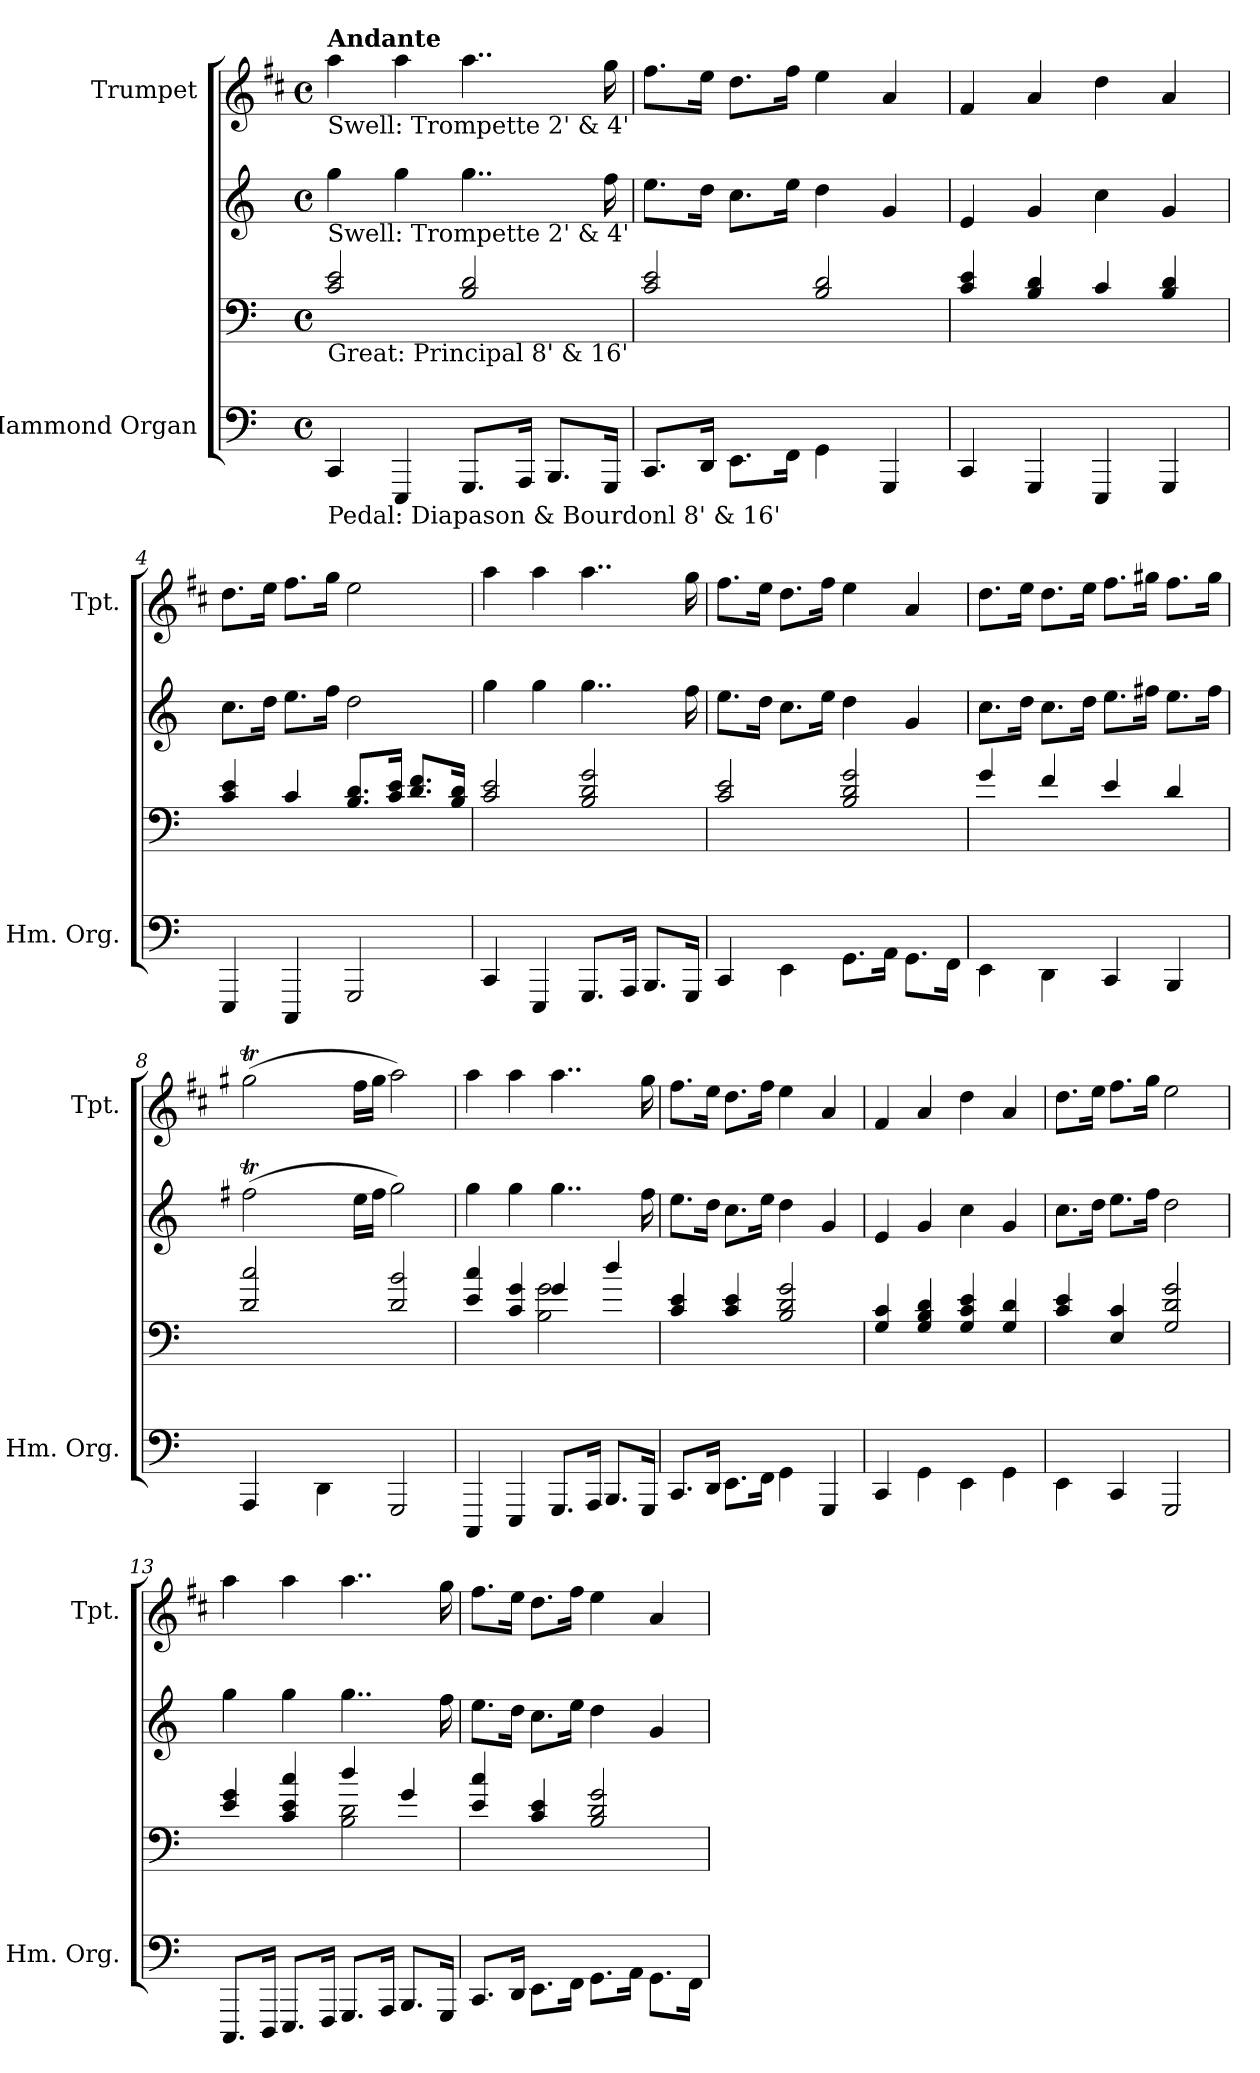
**kern	**kern	**kern	**kern
*part2	*part2	*part2	*part1
*staff4	*staff3	*staff2	*staff1
*I"Hammond Organ	*	*	*I"Trumpet
*I'Hm. Org.	*	*	*I'Tpt.
*clefF4	*clefF4	*clefG2	*clefG2
*	*	*	*ITrd1c2
*k[]	*k[]	*k[]	*k[]
*M4/4	*M4/4	*M4/4	*M4/4
*met(c)	*met(c)	*met(c)	*met(c)
=1	=1	=1	=1
!	!	!	!LO:TX:a:B:t=Andante
!	!	!	!LO:TX:b:t=Swell&colon; Trompette 2' & 4'
!	!	!LO:TX:b:t=Swell&colon; Trompette 2' & 4'	!
!	!LO:TX:b:t=Great&colon; Principal 8' & 16'	!	!
!LO:TX:b:t=Pedal&colon; Diapason & Bourdonl 8' & 16'	!	!	!
4CC/	2c/ 2e/	4gg\	4gg\
4EEE/	.	4gg\	4gg\
8.GGG/L	2B/ 2d/	4..gg\	4..gg\
16AAA/Jk	.	.	.
8.BBB/L	.	.	.
16GGG/Jk	.	16ff\	16ff\
=2	=2	=2	=2
8.CC/L	2c/ 2e/	8.ee\L	8.ee\L
16DD/Jk	.	16dd\Jk	16dd\Jk
8.EE\L	.	8.cc\L	8.cc\L
16FF\Jk	.	16ee\Jk	16ee\Jk
4GG\	2B/ 2d/	4dd\	4dd\
4GGG/	.	4g/	4g/
=3	=3	=3	=3
4CC/	4c/ 4e/	4e/	4e/
4GGG/	4B/ 4d/	4g/	4g/
4EEE/	4c/	4cc\	4cc\
4GGG/	4B/ 4d/	4g/	4g/
=4	=4	=4	=4
4EEE/	4c/ 4e/	8.cc\L	8.cc\L
.	.	16dd\Jk	16dd\Jk
4CCC/	4c/	8.ee\L	8.ee\L
.	.	16ff\Jk	16ff\Jk
2GGG/	8.B/ 8.d/L	2dd\	2dd\
.	16c/ 16e/Jk	.	.
.	8.d/ 8.f/L	.	.
.	16B/ 16d/Jk	.	.
=5	=5	=5	=5
4CC/	2c/ 2e/	4gg\	4gg\
4EEE/	.	4gg\	4gg\
8.GGG/L	2B/ 2d/ 2g/	4..gg\	4..gg\
16AAA/Jk	.	.	.
8.BBB/L	.	.	.
16GGG/Jk	.	16ff\	16ff\
=6	=6	=6	=6
4CC/	2c/ 2e/	8.ee\L	8.ee\L
.	.	16dd\Jk	16dd\Jk
4EE\	.	8.cc\L	8.cc\L
.	.	16ee\Jk	16ee\Jk
8.GG\L	2B/ 2d/ 2g/	4dd\	4dd\
16AA\Jk	.	.	.
8.GG\L	.	4g/	4g/
16FF\Jk	.	.	.
!!LO:LB:g=z
=7	=7	=7	=7
4EE\	4g/	8.cc\L	8.cc\L
.	.	16dd\Jk	16dd\Jk
4DD\	4f/	8.cc\L	8.cc\L
.	.	16dd\Jk	16dd\Jk
4CC/	4e/	8.ee\L	8.ee\L
.	.	16ff#X\Jk	16ff#X\Jk
4BBB/	4d/	8.ee\L	8.ee\L
.	.	16ff#\Jk	16ff#\Jk
=8	=8	=8	=8
*	*	*^	*^
4AAA/	2d/ 2cc/	(>2ff#Xt\	16ggyy	(>2ff#Xt\	16ggyy
.	.	.	16ff#yy	.	16ff#yy
.	.	.	16ggyy	.	16ggyy
.	.	.	16ff#yy	.	16ff#yy
4DD\	.	.	16ggyy	.	16ggyy
.	.	.	16ff#yy	.	16ff#yy
.	.	.	16ee\LL	.	16ee\LL
.	.	.	16ff#\JJ	.	16ff#\JJ
2GGG/	2d/ 2b/	2gg\)	2ryy	2gg\)	2ryy
*	*	*v	*v	*	*
*	*	*	*v	*v
=9	=9	=9	=9
*	*^	*	*
4CCC/	4e/ 4cc/	2ryy	4gg\	4gg\
4EEE/	4c/ 4g/	.	4gg\	4gg\
8.GGG/L	4g/	2B\ 2g\	4..gg\	4..gg\
16AAA/Jk	.	.	.	.
8.BBB/L	4dd/	.	.	.
16GGG/Jk	.	.	16ff\	16ff\
*	*v	*v	*	*
=10	=10	=10	=10
8.CC/L	4c/ 4e/	8.ee\L	8.ee\L
16DD/Jk	.	16dd\Jk	16dd\Jk
8.EE\L	4c/ 4e/	8.cc\L	8.cc\L
16FF\Jk	.	16ee\Jk	16ee\Jk
4GG\	2B/ 2d/ 2g/	4dd\	4dd\
4GGG/	.	4g/	4g/
=11	=11	=11	=11
4CC/	4G/ 4c/	4e/	4e/
4GG\	4G/ 4B/ 4d/	4g/	4g/
4EE\	4G/ 4c/ 4e/	4cc\	4cc\
4GG\	4G/ 4d/	4g/	4g/
=12	=12	=12	=12
4EE\	4c/ 4e/	8.cc\L	8.cc\L
.	.	16dd\Jk	16dd\Jk
4CC/	4E/ 4c/	8.ee\L	8.ee\L
.	.	16ff\Jk	16ff\Jk
2GGG/	2G/ 2d/ 2g/	2dd\	2dd\
!!LO:LB:g=z
=13	=13	=13	=13
*	*^	*	*
8.CCC/L	4e/ 4g/	2ryy	4gg\	4gg\
16DDD/Jk	.	.	.	.
8.EEE/L	4c/ 4e/ 4cc/	.	4gg\	4gg\
16FFF/Jk	.	.	.	.
8.GGG/L	4dd/	2B\ 2d\	4..gg\	4..gg\
16AAA/Jk	.	.	.	.
8.BBB/L	4g/	.	.	.
16GGG/Jk	.	.	16ff\	16ff\
*	*v	*v	*	*
=14	=14	=14	=14
8.CC/L	4e/ 4cc/	8.ee\L	8.ee\L
16DD/Jk	.	16dd\Jk	16dd\Jk
8.EE\L	4c/ 4e/	8.cc\L	8.cc\L
16FF\Jk	.	16ee\Jk	16ee\Jk
8.GG\L	2B/ 2d/ 2g/	4dd\	4dd\
16AA\Jk	.	.	.
8.GG\L	.	4g/	4g/
16FF\Jk	.	.	.
=	=	=	=
*-	*-	*-	*-
